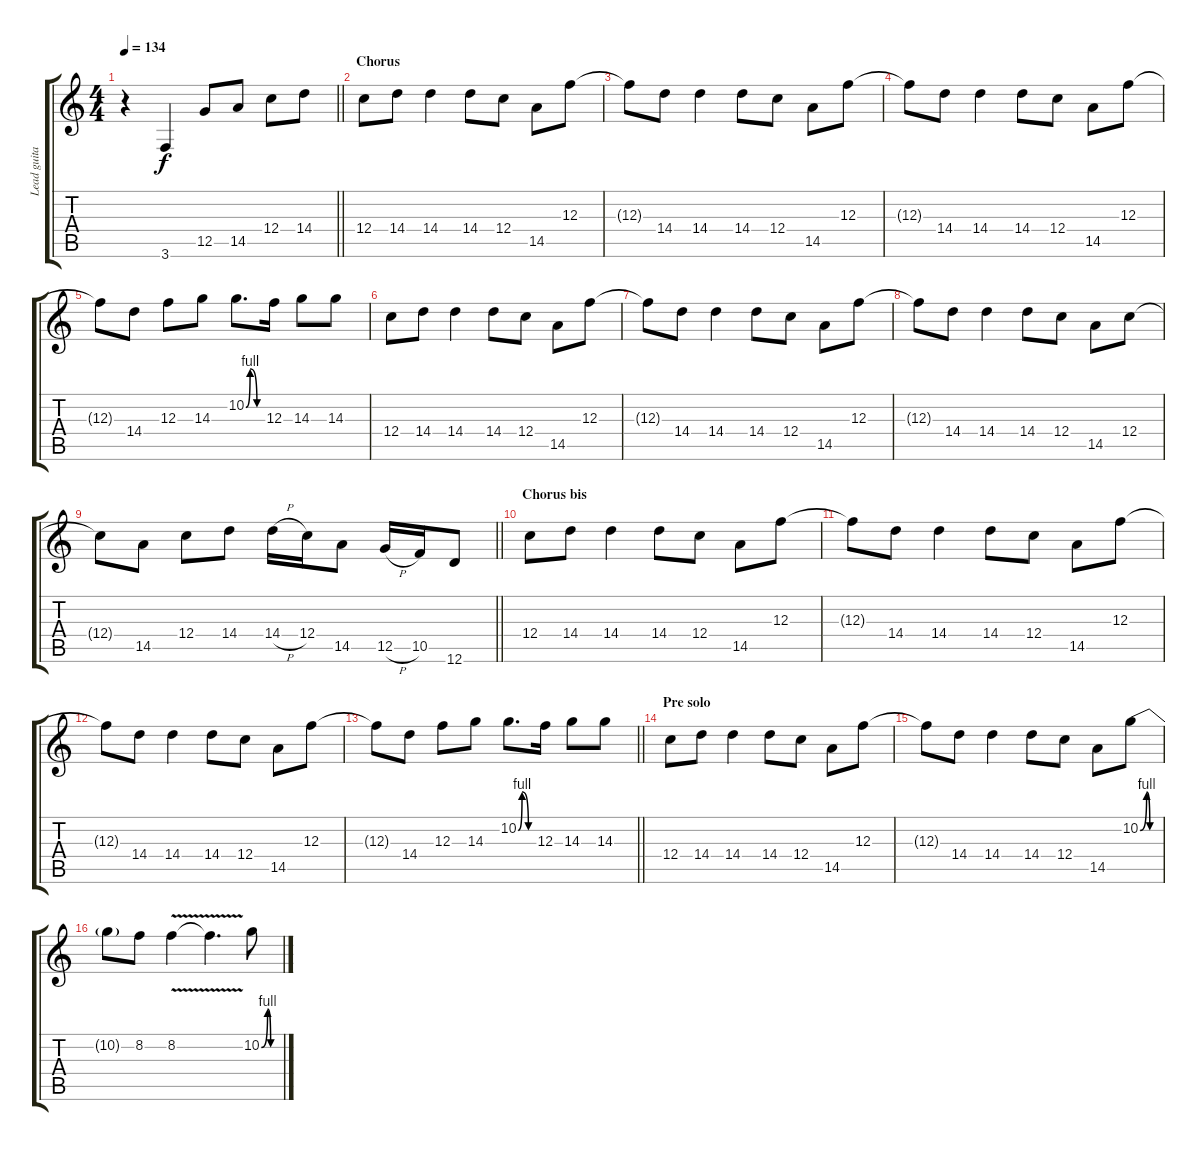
\track ("Lead guitar" "Lead guita") {instrument overdrivenguitar}
\staff {score tabs}
\tuning (D4 A3 F3 C3 G2 D2) {hide}
\ts (4 4)
\tempo 134
\clef g2
\barLineRight lightlight
\ks c
r.4{dy f} 3.6.4 12.5.8 14.5.8 12.4.8 14.4.8 |
\section ("" "Chorus")
12.4.8 14.4.8 14.4.4 14.4.8 12.4.8 14.5.8 12.3.8 |
12.3{t}.8 14.4.8 14.4.4 14.4.8 12.4.8 14.5.8 12.3.8 |
12.3{t}.8 14.4.8 14.4.4 14.4.8 12.4.8 14.5.8 12.3.8 |
12.3{t}.8 14.4.8 12.3.8 14.3.8 10.2{be (custom 0 0 15 4 40 0 60 0)}.8{d} 12.3.16 14.3.8 14.3.8 |
12.4.8 14.4.8 14.4.4 14.4.8 12.4.8 14.5.8 12.3.8 |
12.3{t}.8 14.4.8 14.4.4 14.4.8 12.4.8 14.5.8 12.3.8 |
12.3{t}.8 14.4.8 14.4.4 14.4.8 12.4.8 14.5.8 12.4.8 |
\barLineRight lightlight
12.4{t}.8 14.5.8 12.4.8 14.4.8 14.4{h}.16 12.4.16 14.5.8 12.5{h}.16 10.5.16 12.6.8 |
\section ("" "Chorus bis")
12.4.8 14.4.8 14.4.4 14.4.8 12.4.8 14.5.8 12.3.8 |
12.3{t}.8 14.4.8 14.4.4 14.4.8 12.4.8 14.5.8 12.3.8 |
12.3{t}.8 14.4.8 14.4.4 14.4.8 12.4.8 14.5.8 12.3.8 |
\barLineRight lightlight
12.3{t}.8 14.4.8 12.3.8 14.3.8 10.2{be (custom 0 0 15 4 40 0 60 0)}.8{d} 12.3.16 14.3.8 14.3.8 |
\section ("" "Pre solo")
12.4.8 14.4.8 14.4.4 14.4.8 12.4.8 14.5.8 12.3.8 |
12.3{t}.8 14.4.8 14.4.4 14.4.8 12.4.8 14.5.8 10.2{be (custom 0 0 20 4 30 0 60 0)}.8 |
10.2{t}.8 8.2.8 8.2{v}.4 8.2{t}.4{d} 10.2{be (custom 0 0 20 4 30 0 60 0)}.8
